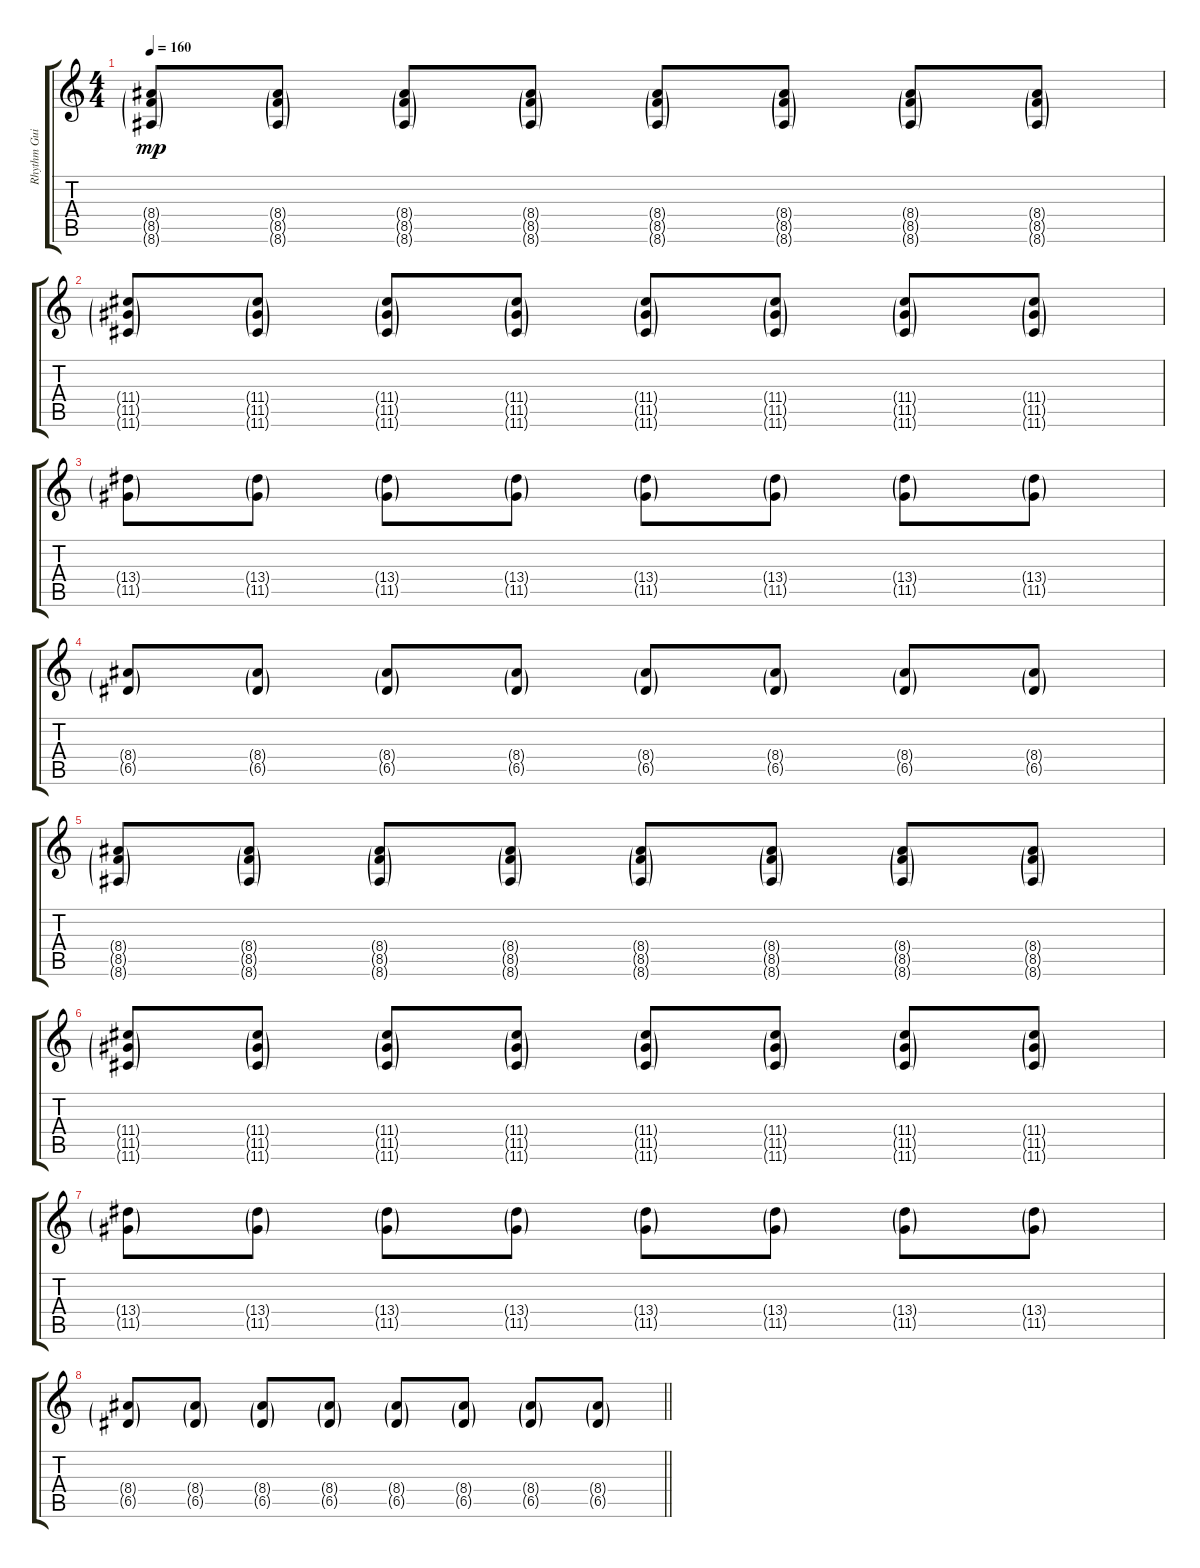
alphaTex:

\track ("Rhythm Guitar (Distortion)" "Rhythm Gui") {instrument distortionguitar}
\staff {score tabs}
\tuning (E4 B3 G3 D3 A2 D2) {hide}
\ts (4 4)
\tempo 160
\clef g2
\ks c
(8.4{g} 8.5{g} 8.6{g}).8{dy mp} (8.4{g} 8.5{g} 8.6{g}).8 (8.4{g} 8.5{g} 8.6{g}).8 (8.4{g} 8.5{g} 8.6{g}).8 (8.4{g} 8.5{g} 8.6{g}).8 (8.4{g} 8.5{g} 8.6{g}).8 (8.4{g} 8.5{g} 8.6{g}).8 (8.4{g} 8.5{g} 8.6{g}).8 |
(11.4{g} 11.5{g} 11.6{g}).8 (11.4{g} 11.5{g} 11.6{g}).8 (11.4{g} 11.5{g} 11.6{g}).8 (11.4{g} 11.5{g} 11.6{g}).8 (11.4{g} 11.5{g} 11.6{g}).8 (11.4{g} 11.5{g} 11.6{g}).8 (11.4{g} 11.5{g} 11.6{g}).8 (11.4{g} 11.5{g} 11.6{g}).8 |
(13.4{g} 11.5{g}).8 (13.4{g} 11.5{g}).8 (13.4{g} 11.5{g}).8 (13.4{g} 11.5{g}).8 (13.4{g} 11.5{g}).8 (13.4{g} 11.5{g}).8 (13.4{g} 11.5{g}).8 (13.4{g} 11.5{g}).8 |
(8.4{g} 6.5{g}).8 (8.4{g} 6.5{g}).8 (8.4{g} 6.5{g}).8 (8.4{g} 6.5{g}).8 (8.4{g} 6.5{g}).8 (8.4{g} 6.5{g}).8 (8.4{g} 6.5{g}).8 (8.4{g} 6.5{g}).8 |
(8.4{g} 8.5{g} 8.6{g}).8 (8.4{g} 8.5{g} 8.6{g}).8 (8.4{g} 8.5{g} 8.6{g}).8 (8.4{g} 8.5{g} 8.6{g}).8 (8.4{g} 8.5{g} 8.6{g}).8 (8.4{g} 8.5{g} 8.6{g}).8 (8.4{g} 8.5{g} 8.6{g}).8 (8.4{g} 8.5{g} 8.6{g}).8 |
(11.4{g} 11.5{g} 11.6{g}).8 (11.4{g} 11.5{g} 11.6{g}).8 (11.4{g} 11.5{g} 11.6{g}).8 (11.4{g} 11.5{g} 11.6{g}).8 (11.4{g} 11.5{g} 11.6{g}).8 (11.4{g} 11.5{g} 11.6{g}).8 (11.4{g} 11.5{g} 11.6{g}).8 (11.4{g} 11.5{g} 11.6{g}).8 |
(13.4{g} 11.5{g}).8 (13.4{g} 11.5{g}).8 (13.4{g} 11.5{g}).8 (13.4{g} 11.5{g}).8 (13.4{g} 11.5{g}).8 (13.4{g} 11.5{g}).8 (13.4{g} 11.5{g}).8 (13.4{g} 11.5{g}).8 |
\barLineRight lightlight
(8.4{g} 6.5{g}).8 (8.4{g} 6.5{g}).8 (8.4{g} 6.5{g}).8 (8.4{g} 6.5{g}).8 (8.4{g} 6.5{g}).8 (8.4{g} 6.5{g}).8 (8.4{g} 6.5{g}).8 (8.4{g} 6.5{g}).8
